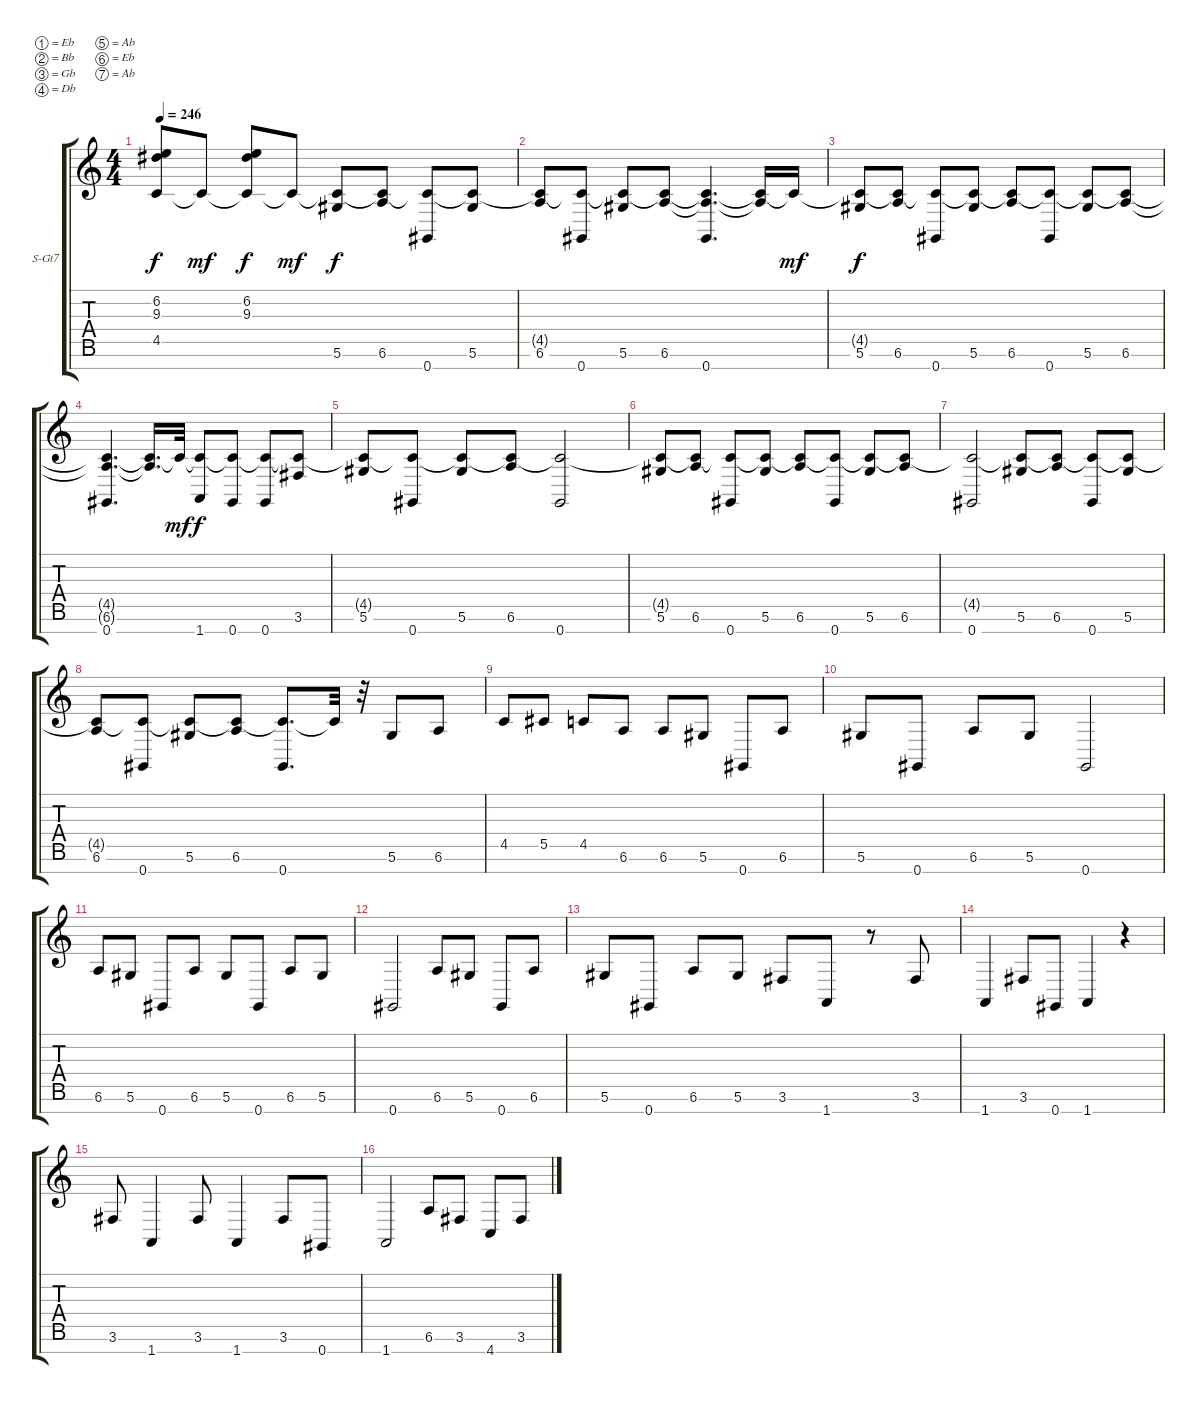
\bracketExtendMode groupsimilarinstruments
\firstSystemTrackNameOrientation horizontal
\otherSystemsTrackNameOrientation horizontal
\track ("Keys (MIDI)" "S-Gt7") {instrument acousticgrandpiano}
\staff {score tabs}
\tuning (Eb4 Bb3 Gb3 Db3 Ab2 Eb2 Ab1)
\displaytranspose 12
\ts (4 4)
\tempo 246
\clef g2
\ks c
(6.2 9.3 4.5{t}).8{dy f} 4.5{t}.8{dy mf} (6.2 9.3 4.5{t}).8{dy f} 4.5{t}.8{dy mf} (5.6 4.5{t}).8{dy f} (6.6 4.5{t}).8 (0.7 4.5{t}).8 (5.6 4.5{t}).8 |
(6.6 4.5{t}).8 (0.7 4.5{t}).8 (5.6 4.5{t}).8 (6.6 4.5{t}).8 (0.7 6.6{t} 4.5{t}).4{d} (6.6{t} 4.5{t}).16 4.5{t}.16{dy mf} |
(5.6 4.5{t}).8{dy f} (6.6 4.5{t}).8 (0.7 4.5{t}).8 (5.6 4.5{t}).8 (6.6 4.5{t}).8 (0.7 4.5{t}).8 (5.6 4.5{t}).8 (6.6 4.5{t}).8 |
(0.7 6.6{t} 4.5{t}).4{d} (6.6{t} 4.5{t}).16{d} 4.5{t}.32{dy mf} (1.7 4.5{t}).8{dy f} (0.7 4.5{t}).8 (0.7 4.5{t}).8 (3.6 4.5{t}).8 |
(5.6 4.5{t}).8 (0.7 4.5{t}).8 (5.6 4.5{t}).8 (6.6 4.5{t}).8 (0.7 4.5{t}).2 |
(5.6 4.5{t}).8 (6.6 4.5{t}).8 (0.7 4.5{t}).8 (5.6 4.5{t}).8 (6.6 4.5{t}).8 (0.7 4.5{t}).8 (5.6 4.5{t}).8 (6.6 4.5{t}).8 |
(0.7 4.5{t}).2 (5.6 4.5{t}).8 (6.6 4.5{t}).8 (0.7 4.5{t}).8 (5.6 4.5{t}).8 |
(6.6 4.5{t}).8 (0.7 4.5{t}).8 (5.6 4.5{t}).8 (6.6 4.5{t}).8 (0.7 4.5{t}).8{d} 4.5{t}.32 r.32 5.6.8 6.6.8 |
4.5.8 5.5.8 4.5.8 6.6.8 6.6.8 5.6.8 0.7.8 6.6.8 |
5.6.8 0.7.8 6.6.8 5.6.8 0.7.2 |
6.6.8 5.6.8 0.7.8 6.6.8 5.6.8 0.7.8 6.6.8 5.6.8 |
0.7.2 6.6.8 5.6.8 0.7.8 6.6.8 |
5.6.8 0.7.8 6.6.8 5.6.8 3.6.8 1.7.8 r.8 3.6.8 |
1.7.4 3.6.8 0.7.8 1.7.4 r.4 |
3.6.8 1.7.4 3.6.8 1.7.4 3.6.8 0.7.8 |
1.7.2 6.6.8 3.6.8 4.7.8 3.6.8
